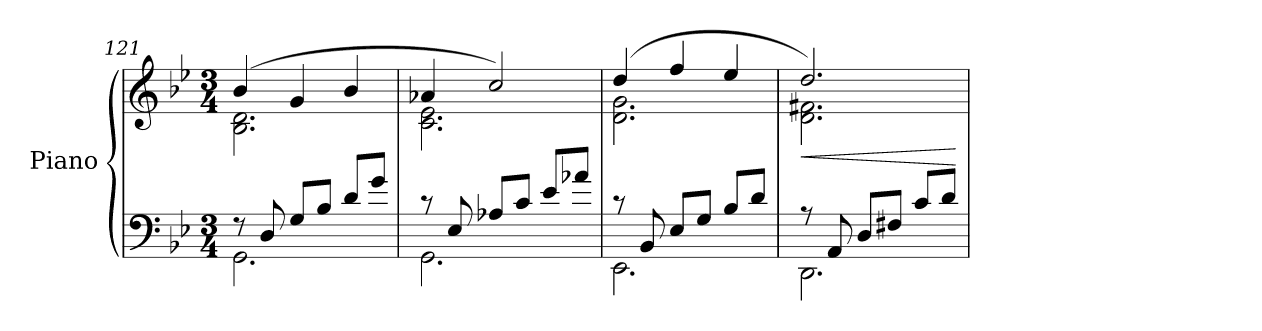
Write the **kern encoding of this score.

**kern	**kern	**dynam
*part1	*part1	*part1
*staff2	*staff1	*staff1/2
*I"Piano	*	*
*I'Pno.	*	*
*clefF4	*clefG2	*
*k[b-e-]	*k[b-e-]	*
*M3/4	*M3/4	*
=121	=121	=121
*^	*^	*
8r	2.GG\	(4b-/	2.B-\ 2.d\	.
8D/	.	.	.	.
8G/L	.	4g/	.	.
8B-/J	.	.	.	.
8d/L	.	4b-/	.	.
8g/J	.	.	.	.
=122	=122	=122	=122	=122
8r	2.GG\	4a-X/	2.c\ 2.e-\	.
8E-/	.	.	.	.
8A-X/L	.	2cc/)	.	.
8c/J	.	.	.	.
8e-/L	.	.	.	.
8a-X/J	.	.	.	.
=123	=123	=123	=123	=123
8r	2.EE-\	(4dd/	2.d\ 2.g\	.
8BB-/	.	.	.	.
8E-/L	.	4ff/	.	.
8G/J	.	.	.	.
8B-/L	.	4ee-/	.	.
8d/J	.	.	.	.
=124	=124	=124	=124	=124
!	!	!	!	!LO:HP:b
8r	2.DD\	2.dd/)	2.d\ 2.f#X\	<
8AA/	.	.	.	.
8D/L	.	.	.	.
8F#X/J	.	.	.	.
8c/L	.	.	.	.
8d/J	.	.	.	.
*v	*v	*	*	*
*	*v	*v	*
.	.	[
=	=	=
*-	*-	*-
